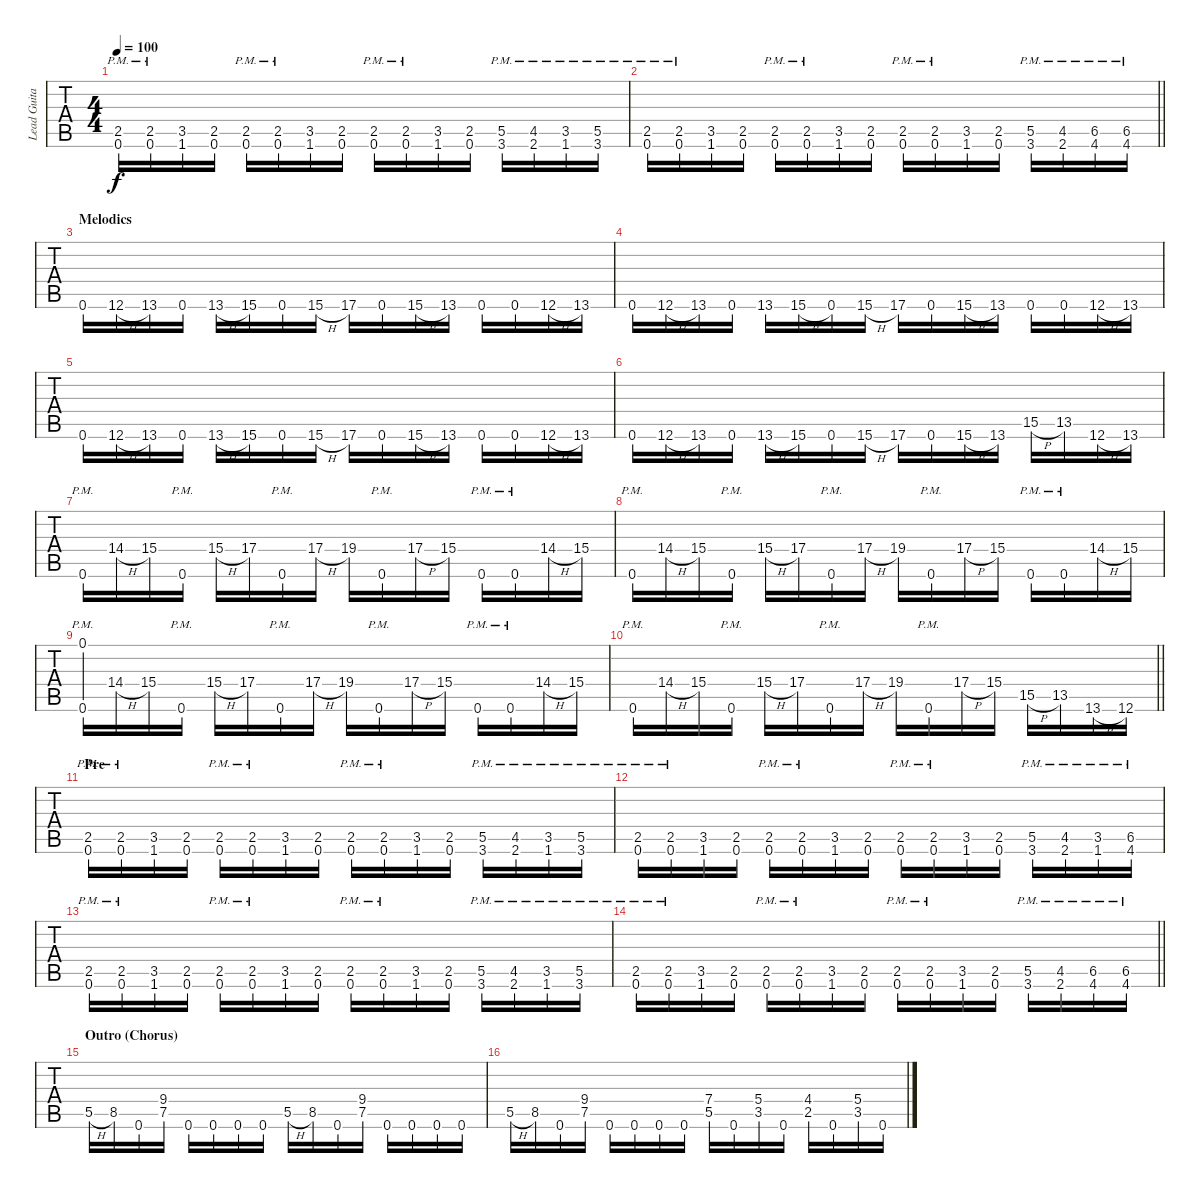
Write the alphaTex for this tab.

\track ("Lead Guitar" "Lead Guita") {instrument distortionguitar}
\staff {tabs}
\tuning (D4 A3 F3 C3 G2 D2) {hide}
\ts (4 4)
\tempo 100
\clef g2
\ks c
(2.5{pm} 0.6{pm}).16{dy f} (2.5{pm} 0.6{pm}).16 (3.5 1.6).16 (2.5 0.6).16 (2.5{pm} 0.6{pm}).16 (2.5{pm} 0.6{pm}).16 (3.5 1.6).16 (2.5 0.6).16 (2.5{pm} 0.6{pm}).16 (2.5{pm} 0.6{pm}).16 (3.5 1.6).16 (2.5 0.6).16 (5.5{pm} 3.6{pm}).16 (4.5{pm} 2.6{pm}).16 (3.5{pm} 1.6{pm}).16 (5.5{pm} 3.6{pm}).16 |
\barLineRight lightlight
(2.5{pm} 0.6{pm}).16 (2.5{pm} 0.6{pm}).16 (3.5 1.6).16 (2.5 0.6).16 (2.5{pm} 0.6{pm}).16 (2.5{pm} 0.6{pm}).16 (3.5 1.6).16 (2.5 0.6).16 (2.5{pm} 0.6{pm}).16 (2.5{pm} 0.6{pm}).16 (3.5 1.6).16 (2.5 0.6).16 (5.5{pm} 3.6{pm}).16 (4.5{pm} 2.6{pm}).16 (6.5{pm} 4.6{pm}).16 (6.5{pm} 4.6{pm}).16 |
\section ("" "Melodics")
0.6.16 12.6{h}.16 13.6.16 0.6.16 13.6{h}.16 15.6.16 0.6.16 15.6{h}.16 17.6.16 0.6.16 15.6{h}.16 13.6.16 0.6.16 0.6.16 12.6{h}.16 13.6.16 |
0.6.16 12.6{h}.16 13.6.16 0.6.16 13.6.16 15.6{h}.16 0.6.16 15.6{h}.16 17.6.16 0.6.16 15.6{h}.16 13.6.16 0.6.16 0.6.16 12.6{h}.16 13.6.16 |
0.6.16 12.6{h}.16 13.6.16 0.6.16 13.6{h}.16 15.6.16 0.6.16 15.6{h}.16 17.6.16 0.6.16 15.6{h}.16 13.6.16 0.6.16 0.6.16 12.6{h}.16 13.6.16 |
0.6.16 12.6{h}.16 13.6.16 0.6.16 13.6{h}.16 15.6.16 0.6.16 15.6{h}.16 17.6.16 0.6.16 15.6{h}.16 13.6.16 15.5{h}.16 13.5.16 12.6{h}.16 13.6.16 |
0.6{pm}.16 14.4{h}.16 15.4.16 0.6{pm}.16 15.4{h}.16 17.4.16 0.6{pm}.16 17.4{h}.16 19.4.16 0.6{pm}.16 17.4{h}.16 15.4.16 0.6{pm}.16 0.6{pm}.16 14.4{h}.16 15.4.16 |
0.6{pm}.16 14.4{h}.16 15.4.16 0.6{pm}.16 15.4{h}.16 17.4.16 0.6{pm}.16 17.4{h}.16 19.4.16 0.6{pm}.16 17.4{h}.16 15.4.16 0.6{pm}.16 0.6{pm}.16 14.4{h}.16 15.4.16 |
(0.1 0.6{pm}).16 14.4{h}.16 15.4.16 0.6{pm}.16 15.4{h}.16 17.4.16 0.6{pm}.16 17.4{h}.16 19.4.16 0.6{pm}.16 17.4{h}.16 15.4.16 0.6{pm}.16 0.6{pm}.16 14.4{h}.16 15.4.16 |
\barLineRight lightlight
0.6{pm}.16 14.4{h}.16 15.4.16 0.6{pm}.16 15.4{h}.16 17.4.16 0.6{pm}.16 17.4{h}.16 19.4.16 0.6{pm}.16 17.4{h}.16 15.4.16 15.5{h}.16 13.5.16 13.6{h}.16 12.6.16 |
\section ("" "Pre")
(2.5{pm} 0.6{pm}).16 (2.5{pm} 0.6{pm}).16 (3.5 1.6).16 (2.5 0.6).16 (2.5{pm} 0.6{pm}).16 (2.5{pm} 0.6{pm}).16 (3.5 1.6).16 (2.5 0.6).16 (2.5{pm} 0.6{pm}).16 (2.5{pm} 0.6{pm}).16 (3.5 1.6).16 (2.5 0.6).16 (5.5{pm} 3.6{pm}).16 (4.5{pm} 2.6{pm}).16 (3.5{pm} 1.6{pm}).16 (5.5{pm} 3.6{pm}).16 |
(2.5{pm} 0.6{pm}).16 (2.5{pm} 0.6{pm}).16 (3.5 1.6).16 (2.5 0.6).16 (2.5{pm} 0.6{pm}).16 (2.5{pm} 0.6{pm}).16 (3.5 1.6).16 (2.5 0.6).16 (2.5{pm} 0.6{pm}).16 (2.5{pm} 0.6{pm}).16 (3.5 1.6).16 (2.5 0.6).16 (5.5{pm} 3.6{pm}).16 (4.5{pm} 2.6{pm}).16 (3.5{pm} 1.6{pm}).16 (6.5{pm} 4.6{pm}).16 |
(2.5{pm} 0.6{pm}).16 (2.5{pm} 0.6{pm}).16 (3.5 1.6).16 (2.5 0.6).16 (2.5{pm} 0.6{pm}).16 (2.5{pm} 0.6{pm}).16 (3.5 1.6).16 (2.5 0.6).16 (2.5{pm} 0.6{pm}).16 (2.5{pm} 0.6{pm}).16 (3.5 1.6).16 (2.5 0.6).16 (5.5{pm} 3.6{pm}).16 (4.5{pm} 2.6{pm}).16 (3.5{pm} 1.6{pm}).16 (5.5{pm} 3.6{pm}).16 |
\barLineRight lightlight
(2.5{pm} 0.6{pm}).16 (2.5{pm} 0.6{pm}).16 (3.5 1.6).16 (2.5 0.6).16 (2.5{pm} 0.6{pm}).16 (2.5{pm} 0.6{pm}).16 (3.5 1.6).16 (2.5 0.6).16 (2.5{pm} 0.6{pm}).16 (2.5{pm} 0.6{pm}).16 (3.5 1.6).16 (2.5 0.6).16 (5.5{pm} 3.6{pm}).16 (4.5{pm} 2.6{pm}).16 (6.5{pm} 4.6{pm}).16 (6.5{pm} 4.6{pm}).16 |
\section ("" "Outro (Chorus)")
5.5{h}.16 8.5.16 0.6.16 (9.4 7.5).16 0.6.16 0.6.16 0.6.16 0.6.16 5.5{h}.16 8.5.16 0.6.16 (9.4 7.5).16 0.6.16 0.6.16 0.6.16 0.6.16 |
5.5{h}.16 8.5.16 0.6.16 (9.4 7.5).16 0.6.16 0.6.16 0.6.16 0.6.16 (7.4 5.5).16 0.6.16 (5.4 3.5).16 0.6.16 (4.4 2.5).16 0.6.16 (5.4 3.5).16 0.6.16
